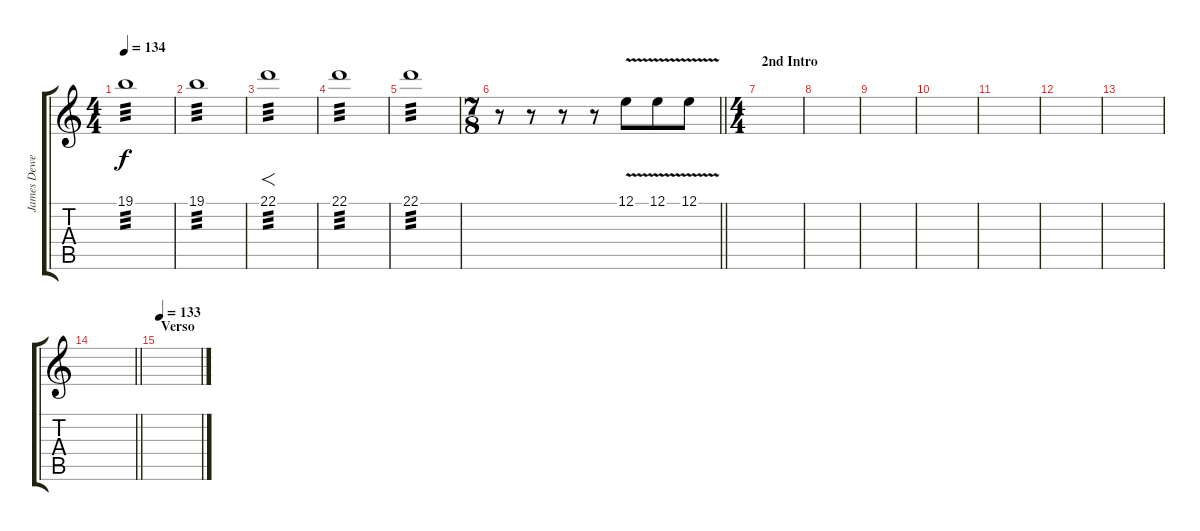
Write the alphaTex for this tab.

\track ("James Dewees [Keyboard/FX]" "James Dewe") {instrument helicopter}
\staff {score tabs}
\tuning (E4 B3 G3 D3 A2 E2) {hide}
\ts (4 4)
\tempo 134
\clef g2
\ks c
19.1.1{tp 3 dy f} |
19.1.1{tp 3} |
22.1.1{f tp 3 balance 16} |
22.1.1{tp 3} |
22.1.1{tp 3} |
\ts (7 8)
\barLineRight lightlight
r.8 r.8 r.8 r.8 12.1{v}.8{volume 16 balance 9 instrument lead3calliope} 12.1{v}.8 12.1{v}.8 |
\ts (4 4)
\section ("" "2nd Intro")
|
|
|
|
|
|
|
\barLineRight lightlight
|
\section ("" "Verso")
\tempo 133
